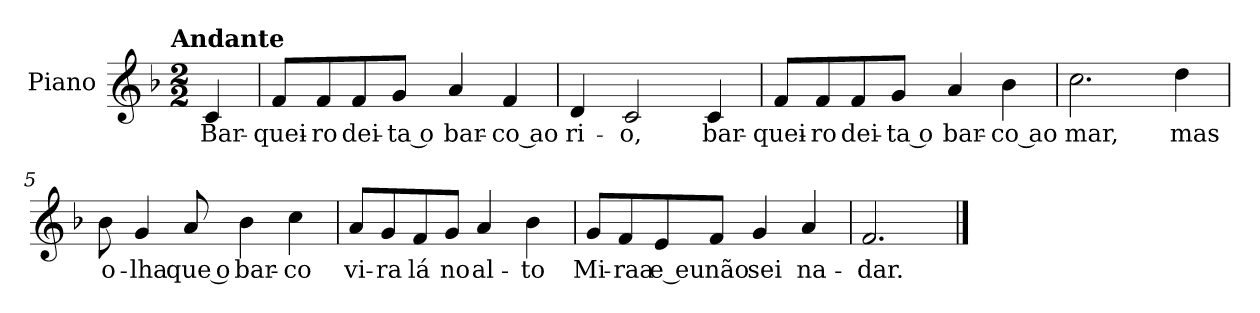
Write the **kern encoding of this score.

**kern	**text
*part1	*part1
*staff1	*staff1
*I"Piano	*
*I'Pno.	*
*clefG2	*
*k[b-]	*
!!LO:TX:omd:t=Andante
*M2/2	*
*MM160	*
=	=
4c/	Bar-
=1	=1
8f/L	-quei-
8f/	-ro
8f/	dei-
8g/J	-ta o
4a/	bar-
4f/	-co ao
=2	=2
4d/	ri-
2c/	-o,
4c/	bar-
=3	=3
8f/L	-quei-
8f/	-ro
8f/	dei-
8g/J	-ta o
4a/	bar-
4b-\	-co ao
=4	=4
2.cc\	mar,
4dd\	mas
!!LO:LB:g=z
=5	=5
8b-\	o-
4g/	-lha
8a/	que o
4b-\	bar-
4cc\	-co
=6	=6
8a/L	vi-
8g/	-ra
8f/	lá
8g/J	no
4a/	al-
4b-\	-to
=7	=7
8g/L	Mi-
8f/	-raa
8e/	e eu
8f/J	não
4g/	sei
4a/	na-
=8	=8
2.f/	-dar.
==	==
*-	*-
